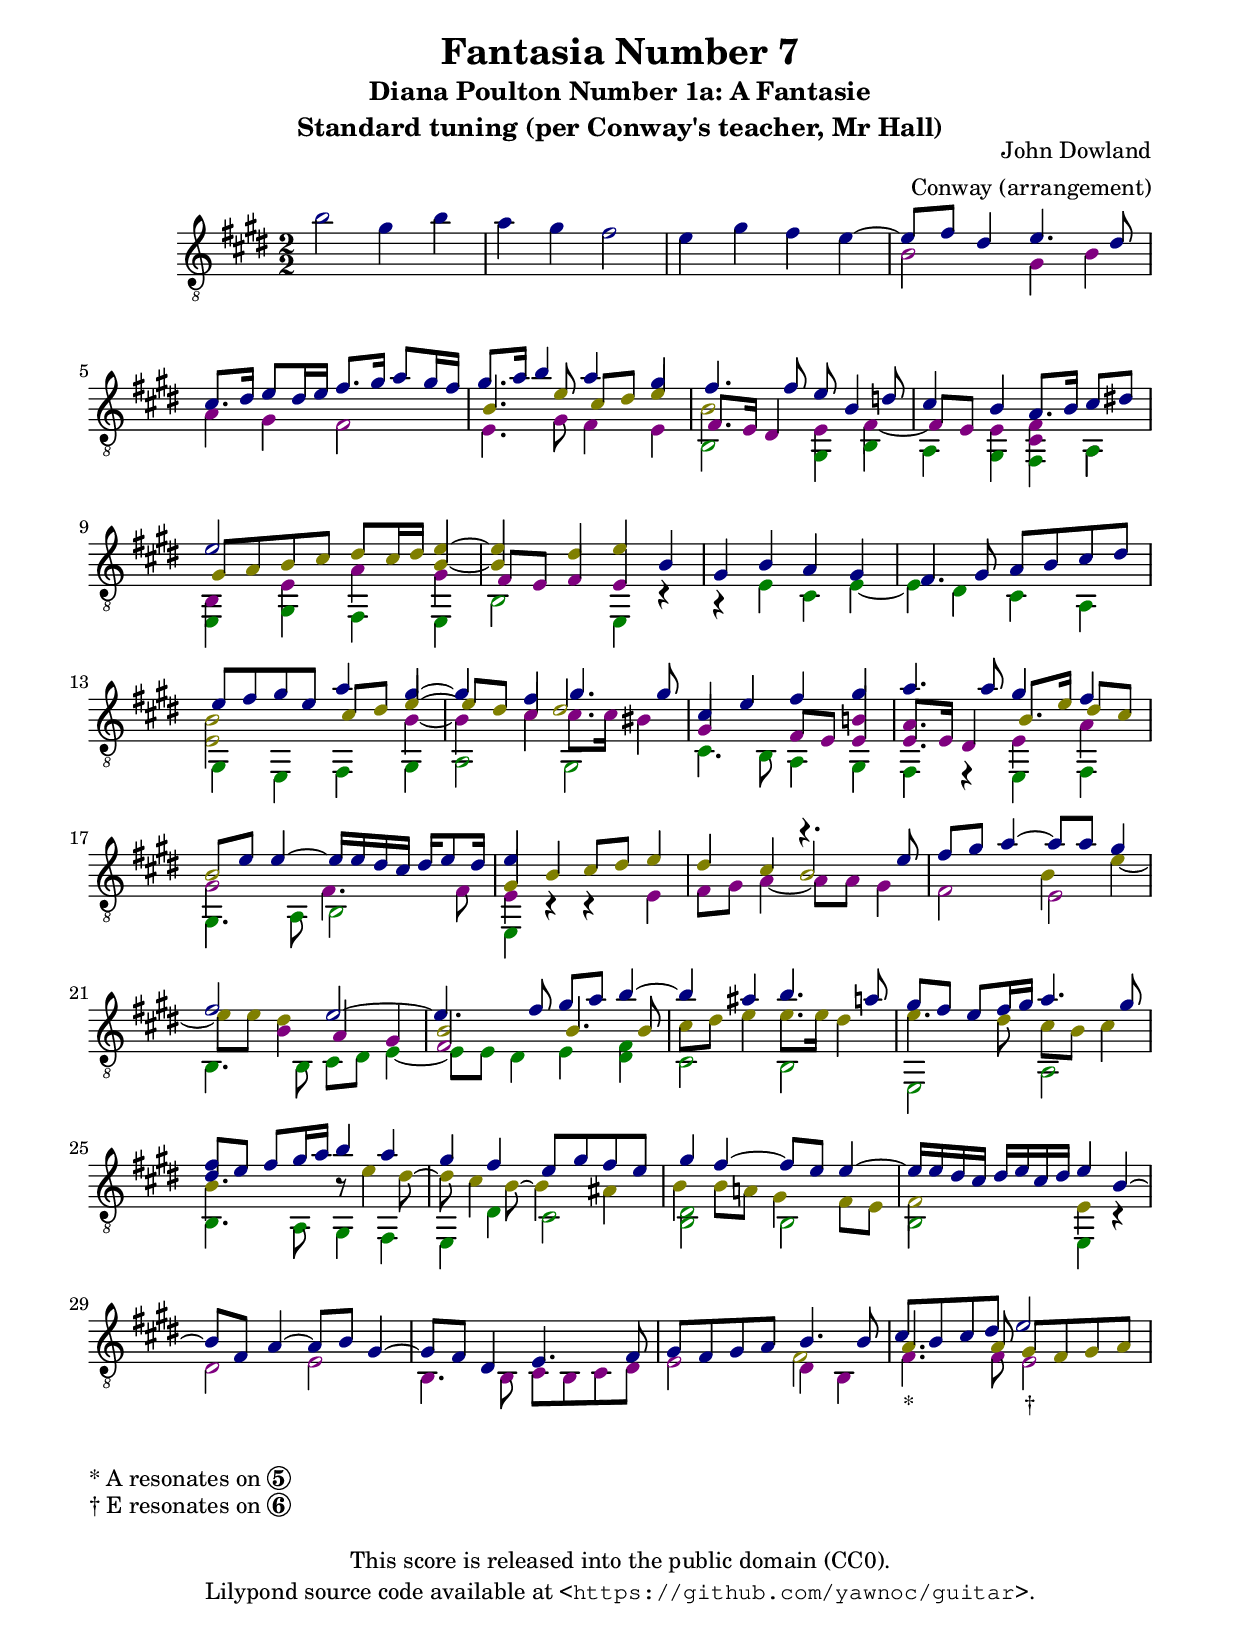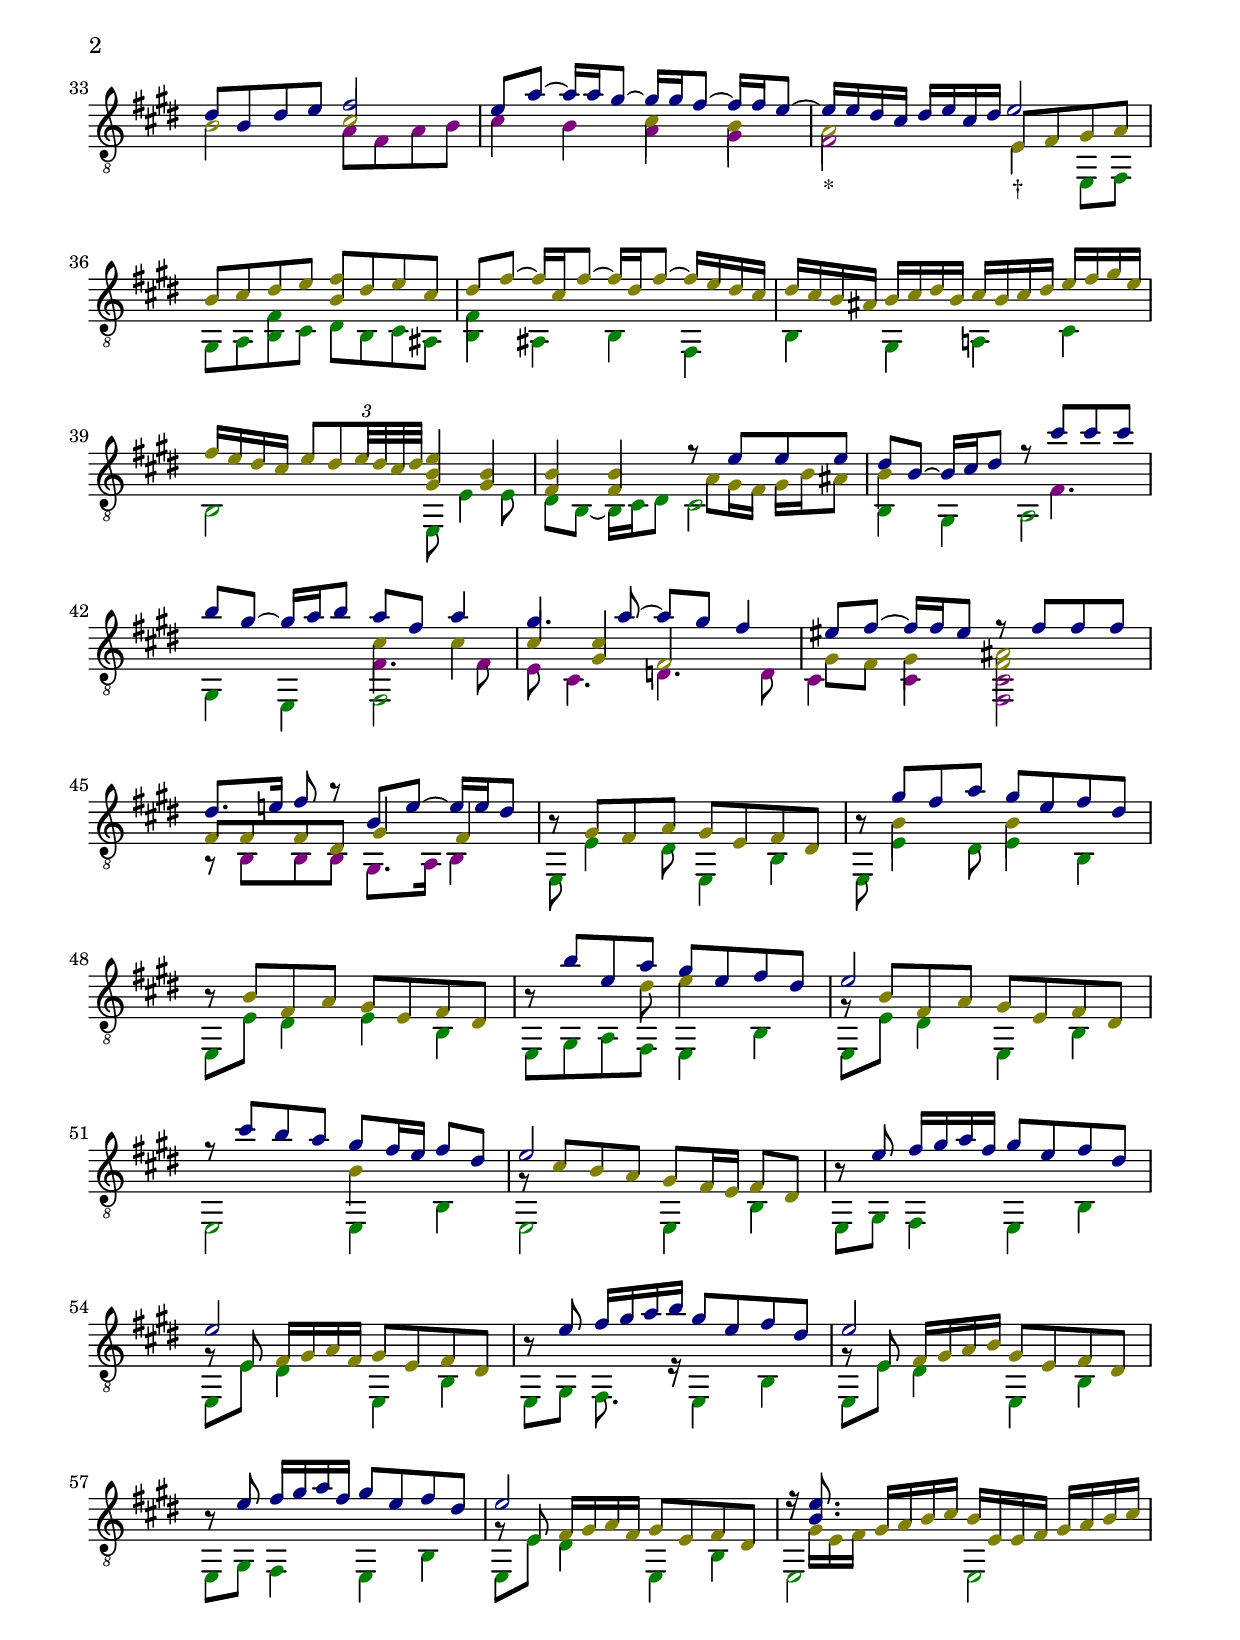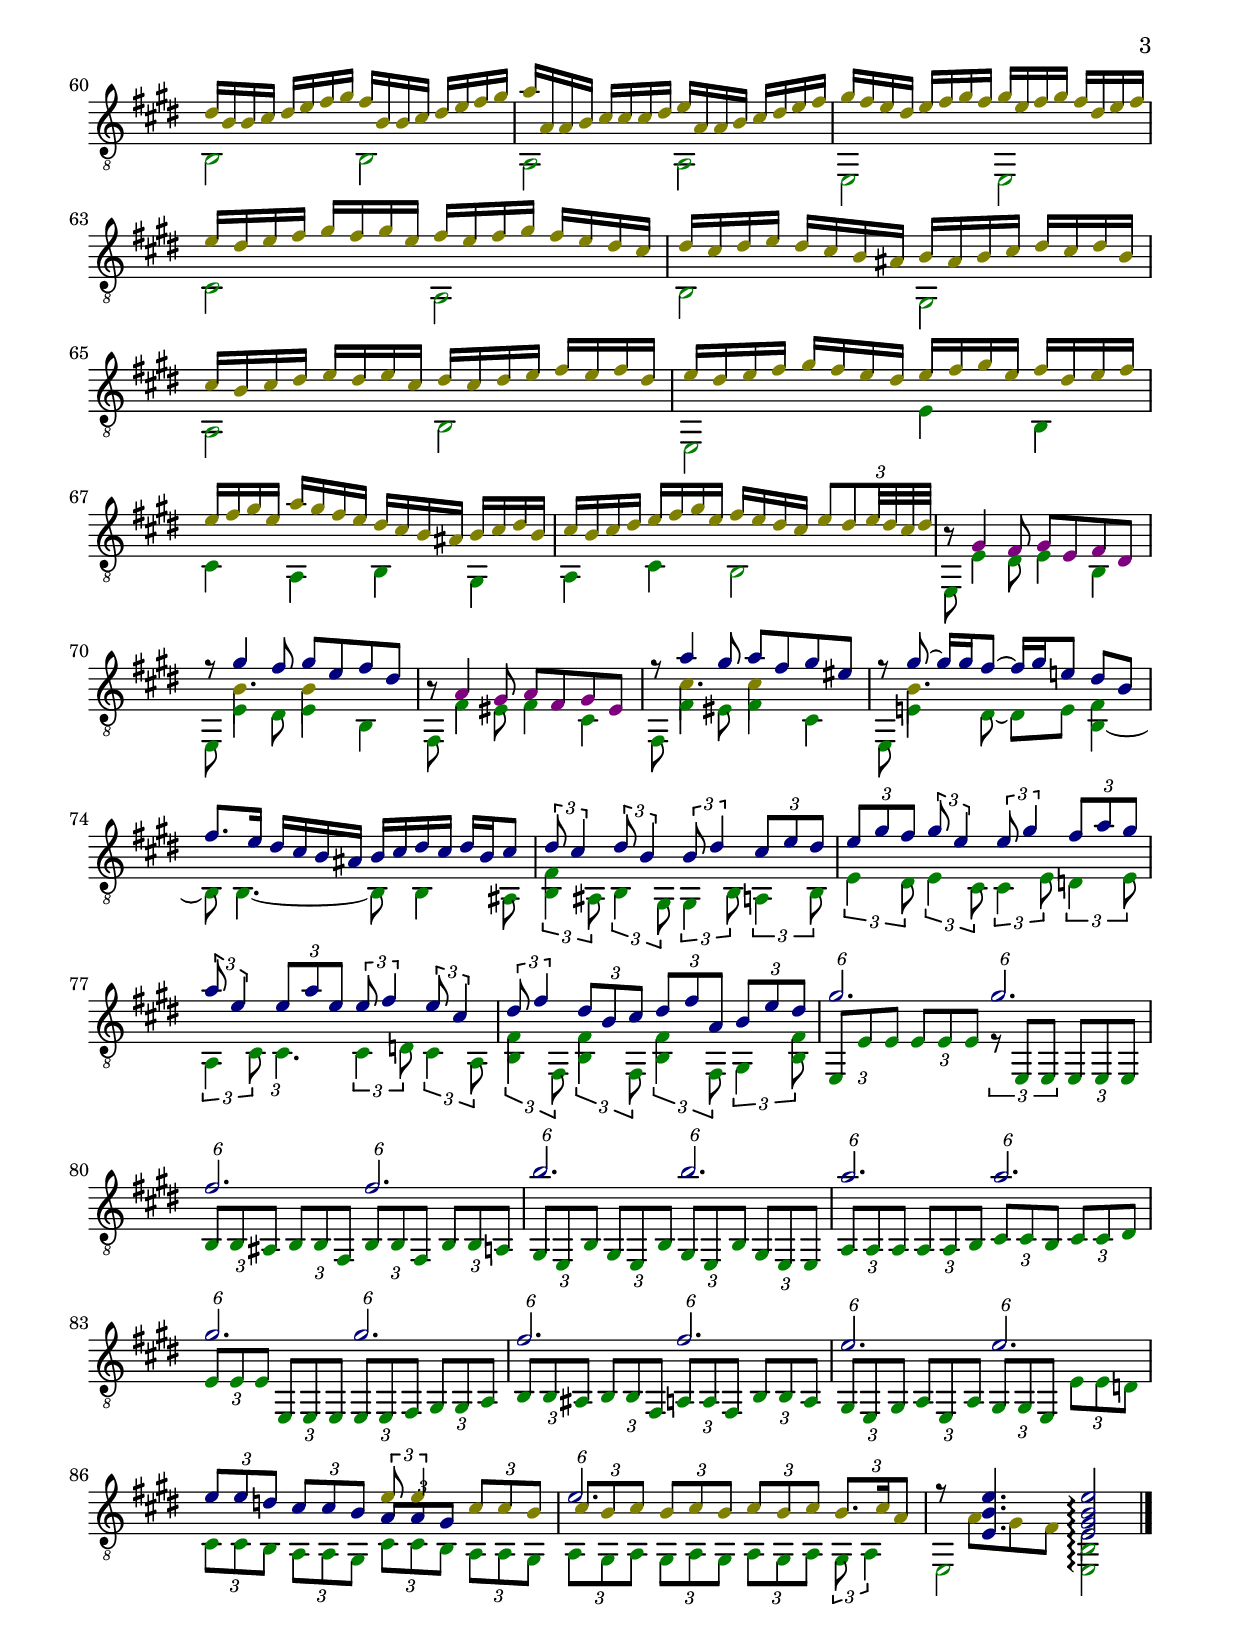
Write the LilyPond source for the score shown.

\version "2.18.2"


%%%%%%%%%%%%%%%%%%%%%%%%%%%%%%%%%%%%%%%%%%%%%%%%%%%%%%%%%%%%%%%%
% General
%%%%%%%%%%%%%%%%%%%%%%%%%%%%%%%%%%%%%%%%%%%%%%%%%%%%%%%%%%%%%%%%

\paper {
  top-margin = 1.5\cm
  left-margin = 1.5\cm
  right-margin = 1.5\cm
  bottom-margin = 1.5\cm
  ragged-last-bottom = ##f
  footnote-separator-markup = \markup { \vspace #1.5 }
}

globalSettings = {
  \accidentalStyle modern
  \compressFullBarRests
  \mergeDifferentlyHeadedOn
  \mergeDifferentlyDottedOn
  \numericTimeSignature
  \pointAndClickOff
  \override TextScript.extra-offset = #'(0 . 0.7)
  \override Score.FootnoteItem.annotation-line = ##f
}

origin-url = "https://github.com/yawnoc/guitar"

\header {
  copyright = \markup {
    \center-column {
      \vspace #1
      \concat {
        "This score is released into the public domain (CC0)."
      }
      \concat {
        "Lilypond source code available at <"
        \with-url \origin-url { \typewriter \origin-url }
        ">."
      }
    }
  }
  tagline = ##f
}

triplet = #(define-music-function
  (parser location music) (ly:music?)
  #{
    \tuplet 3/2 { $music }
  #}
)

tripletDuple = #(define-music-function
  (parser location music) (ly:music?)
  #{
    \tuplet 6/4 { $music }
  #}
)

overrideBeamedStemLengths = #(define-scheme-function
  (parser location lengths) (list?)
  #{
    \override Stem.details.beamed-lengths = $lengths
  #}
)
revertBeamedStemLengths = { \revert Stem.details.beamed-lengths }

overrideBeamVerticalPositions = #(define-scheme-function
  (parser location positions) (pair?)
  #{
    \override Beam.positions = $positions
  #}
)

%%%%%%%%%%%%%%%%%%%%%%%%%%%%%%%%%%%%%%%%%%%%%%%%%%%%%%%%%%%%%%%%
% Semantic bar lines
%%%%%%%%%%%%%%%%%%%%%%%%%%%%%%%%%%%%%%%%%%%%%%%%%%%%%%%%%%%%%%%%

barLineGoto = { \bar "||" }
barLineKeyChange = { \bar "||" }
barLineEnd = { \bar "|." }

%%%%%%%%%%%%%%%%%%%%%%%%%%%%%%%%%%%%%%%%%%%%%%%%%%%%%%%%%%%%%%%%
% Guitar notation
%%%%%%%%%%%%%%%%%%%%%%%%%%%%%%%%%%%%%%%%%%%%%%%%%%%%%%%%%%%%%%%%

stringNumbersAbove = { \set stringNumberOrientations = #'(up) }
stringNumbersBelow = { \set stringNumberOrientations = #'(down) }

fingeringAbove = { \set fingeringOrientations = #'(up) }
fingeringBelow = { \set fingeringOrientations = #'(down) }
fingeringAleft = { \set fingeringOrientations = #'(left) }
fingeringAright = { \set fingeringOrientations = #'(right) }

startGraceMusic = {
  <>(
  \override Fingering.font-size = -6
}
stopGraceMusic = {
  \revert Fingering.font-size
  <>)
}

overrideHorizontalShift = #(define-scheme-function
  (parser location distance) (number?)
  #{
    \override NoteColumn.force-hshift = $distance
  #}
)
revertHorizontalShift = { \revert NoteColumn.force-hshift }

barreSpan = #(define-music-function
  (parser location label offsetPair music)
  (string? (pair? (cons 0 0)) ly:music?)
  (let
    (
      (elements (extract-named-music music '(NoteEvent EventChord)))
    )
    (if
      (pair? elements)
      (let
        (
          (first-element (first elements))
          (last-element (last elements))
        )
        (set!
          (ly:music-property first-element 'articulations)
          (cons
            (make-music 'TextSpanEvent 'span-direction -1)
            (ly:music-property first-element 'articulations)
          )
        )
        (set!
          (ly:music-property last-element 'articulations)
          (cons
            (make-music 'TextSpanEvent 'span-direction 1)
            (ly:music-property last-element 'articulations)
          )
        )
      )
    )
  )
  #{
    \once \override TextSpanner.font-shape = #'upright
    \once \override TextSpanner.style = #'line
    \once \override TextSpanner.extra-offset = #offsetPair
    \once \override TextSpanner.bound-details = #`(
      (left
        (text . ,#{ \markup { \raise #-0.7 { #label \hspace #0.7 }} #})
        (Y . 0)
        (padding . -0.8)
        (attach-dir . -2)
      )
      (right
        (text . ,#{ \markup { \draw-line #'(0 . -1.3) } #}) ;; draw hook
        (Y . 0)
        (padding . -0.5)
        (attach-dir . 2)
      )
    )
    \once \override TextSpanner #'after-line-breaking = #(lambda (grob)
      (let*
        (
          (originalGrob (ly:grob-original grob))
          (splitGrobs (ly:spanner-broken-into originalGrob))
        )
        (if
          (and
            (>= (length splitGrobs) 2)
            (not (eq? (car (last-pair splitGrobs)) grob))
          )
          (begin
            (ly:grob-set-nested-property! grob
              '(bound-details right text)
              #{ \markup { \draw-line #'(0 . 0) } #} ;; suppress draw hook
            )
            (ly:grob-set-property! grob
              'extra-offset
              (cons
                (car offsetPair)
                (+ (cdr offsetPair) 0.7) ;; correction for suppressed hook
              )
            )
            (ly:grob-set-nested-property! grob
              '(bound-details right padding)
              #'-3 ;; increase spanner length
            )
          )
        )
      )
    )
    $music
  #}
)

barre = #(define-scheme-function
  (parser location label) (string?)
  #{
    \markup {
      \center-align {
        \hspace #0.7
        $label
      }
    }
  #}
)

nudgeNextBarre = #(define-scheme-function
  (parser location distance) (number?)
  #{
    \once \override TextScript.X-offset = $distance
  #}
)

position = #(define-scheme-function
  (parser location label) (string?)
  #{
    \markup {
      \center-align {
        \hspace #0.5
        $label
      }
    }
  #}
)

#(define-markup-command
  (markupString layout properties stringNumber) (markup?)
  (interpret-markup layout properties
    #{
      \markup \circle { \bold #stringNumber }
    #}
  )
)

#(define-markup-command
  (resonatesOn layout properties note stringNumber) (markup? markup?)
  (interpret-markup layout properties
    #{
      \markup { #note "resonates on" \markupString #stringNumber }
    #}
  )
)

%%%%%%%%%%%%%%%%%%%%%%%%%%%%%%%%%%%%%%%%%%%%%%%%%%%%%%%%%%%%%%%%
% Goto statements
%%%%%%%%%%%%%%%%%%%%%%%%%%%%%%%%%%%%%%%%%%%%%%%%%%%%%%%%%%%%%%%%

overrideGotoVisibility = {
  \once \override Score.RehearsalMark #'break-visibility = #'#(#t #t #f)
}

makeGotoMark = #(define-scheme-function
  (parser location label) (string?)
  #{
    \mark \markup { \small \italic $label }
  #}
)

simultaneousMarkSeparator = {
  \cadenzaOn
    s1073741824 % stupid, but works
  \cadenzaOff
}

coda = {
  \overrideGotoVisibility
  \mark \markup { \musicglyph #"scripts.coda" }
}

fine = {
  \overrideGotoVisibility
  \makeGotoMark Fine
}

dcAlCoda = {
  \overrideGotoVisibility
  \makeGotoMark "D.C. al Coda"
}

dcAlFine = {
  \overrideGotoVisibility
  \makeGotoMark "D.C. al Fine"
}

toCoda = {
  \overrideGotoVisibility
  \makeGotoMark "to Coda"
}



\header {
  title = "Fantasia Number 7"
  subtitle = \markup {
    \center-column {
      "Diana Poulton Number 1a: A Fantasie"
      "Standard tuning (per Conway's teacher, Mr Hall)"
    }
  }
  composer = "John Dowland"
  arranger = "Conway (arrangement)"
}


initialSignatures = {
  \clef "treble_8"
  \key e \major
  \time 2/2
  \set Timing.beamExceptions = #'()
  \set Timing.baseMoment = #(ly:make-moment 1/4)
  \set Timing.beatStructure = #'(1 1 1 1)
  \set Timing.beamExceptions = #'(
    (
      end
        .
      (
        ((1 . 8) . (4 4)) ;; quavers by fours
        ((1 . 12) . (3 3 3 3)) ;; anything shorter by beat
      )
    )
  )
  \set Staff.connectArpeggios = ##t
}


highVoiceMusic = {
  
  \override NoteHead.color = #darkblue
  
  % Main theme high
  \barNumberCheck #1
  \relative c'' {
    \stemDown
    b2 gis4 b |
    a gis fis2 |
    e4 gis fis e~ |
    \stemUp
    e8 fis dis4 e4. dis8 |
    cis8. dis16 e8 dis16 e fis8. gis16 a8 gis16 fis |
    gis8. a16 b4 a gis |
    \once \overrideHorizontalShift #0.3 fis4. fis8 e8 b4 d8 |
    cis4 b a8. b16 cis8 dis |
    e2 s2 |
    s2 s4
  }
  
  % Main theme low
  \barNumberCheck #10
  \relative c' {
    b4 |
    gis b a gis |
    fis4. gis8 a b cis dis |
    e fis gis e a4 gis~ |
    gis
      \shiftOn
        \once \overrideHorizontalShift #0
        fis
      \shiftOff
      \once \overrideHorizontalShift #0.45 gis4. gis8 |
    cis,4 e fis gis |
    a4. a8 gis4 fis |
    b,8 e e4~ e16 e dis cis dis16 e8 dis16 |
    e4
  }
  
  % Tee-tee taa high
  \barNumberCheck #18
  \relative c'' {
    s4 s2 |
    s2 c4.\rest e,8 |
    fis8 gis a4~ a8 a gis4 |
    fis2 e2~ |
    \once \overrideHorizontalShift #-0.25 e4. fis8 gis8 a b4~ |
    b ais b4. a8 |
    gis8 fis e8 fis16 gis a4. gis8 |
    <fis dis>8 e fis8 gis16 a b4 a |
    gis fis e8 gis fis e |
    gis4 fis~ fis8 e e4~ |
    e16 e dis cis dis e cis dis e4
  }
  
  % Tee-tee taa low
  \barNumberCheck #28
  \relative c' {
    b4~ |
    b8 fis a4~ a8 b gis4~ |
    gis8 fis dis4 e4. fis8 |
    gis fis gis a b4. b8 |
    \shiftOn
    \overrideHorizontalShift #-0.45 cis b cis dis e2 |
    \revertHorizontalShift
    dis8 b dis e \once \overrideHorizontalShift #0 fis2 |
    \shiftOff
    e8 a~ a16 a gis8~ gis16 gis fis8~ fis16 fis e8~ |
    e16 e dis cis dis e cis dis
      \shiftOn
        \once \overrideHorizontalShift #-0.3 e2 |
      \shiftOff
  }
  
  % Ascending scale
  \barNumberCheck #36
  {
    s1 * 3 |
    s2
  }
  
  % Tee-tee-tee
  \barNumberCheck #39
  \relative c' {
    s2 |
    s2 r8 e e e |
    dis b~ b16 cis dis8 r8 cis' cis cis |
    b8 gis~ gis16 a b8 a8 fis a4 |
    gis4. a8~ a gis fis4 |
    eis8 fis~ fis16 fis eis8 r8 fis fis fis |
    dis8. e16 fis8 r b,8 e~ e16 e dis8 |
  }
  
  % Majestic theme
  \barNumberCheck #46
  \relative c' {
    s1 |
    b8\rest gis' fis a gis e fis dis |
    s1 |
    b8\rest b' e, a gis e fis dis |
    e2 s2 |
    r8 cis' b a gis8 fis16 e fis8 dis |
    e2 s2 |
    b8\rest e fis16 gis a fis gis8 e fis dis |
    e2 s2 |
    b8\rest e fis16 gis a b gis8 e fis dis |
    e2 s2 |
    b8\rest e fis16 gis a fis gis8 e fis dis |
    e2 s2 |
  }
  
  % Scale runs
  \barNumberCheck #59
  \relative c' {
    r16 <e b>8. s4 s2 |
    s1 * 9 |
  }
  
  % Majestic interlude
  \barNumberCheck #69
  \relative c'' {
    s1 |
    r8 gis4 fis8 gis e fis dis |
    s1 |
    r8 a'4 gis8 a fis gis eis |
    r8 gis~ gis16 gis fis8~ fis16 gis e8 dis b |
    fis'8. e16 dis cis b ais
      b16 cis dis cis dis b cis8 |
  }
  
  % Triplet runs
  \barNumberCheck #75
  \relative c' {
    \triplet { dis8 cis4 } \triplet { dis8 b4 }
      \triplet { b8 dis4 } \triplet { cis8 e dis } |
    \triplet { e8 gis fis } \triplet { gis8 e4 }
      \triplet { e8 gis4 } \triplet { fis8 a gis } |
    \triplet { a8 e4 } \triplet { e8 a e }
      \triplet { e8 fis4 } \triplet { e8 cis4 } |
    \triplet { dis8 fis4 } \triplet { dis8 b cis }
      \triplet { dis8 fis a, } \triplet { b e dis } |
    \tripletDuple { gis2. } \tripletDuple { gis } |
    \tripletDuple { fis } \tripletDuple { fis } |
    \tripletDuple { b } \tripletDuple { b } |
    \tripletDuple { a } \tripletDuple { a } |
    \tripletDuple { gis } \tripletDuple { gis } |
    \tripletDuple { fis } \tripletDuple { fis } |
    \tripletDuple { e } \tripletDuple { e } |
    \triplet { e8 e d } \triplet { cis cis b }
      \once \overrideBeamVerticalPositions #'(0.75 . 0.75)
      \triplet { a a gis } s4 |
    \tripletDuple { e'2. } s2 |
  }
  
  % Finishing chords
  \barNumberCheck #88
  \relative c {
    r8 <e b' e>4.
      <e gis b e>2 \arpeggio
      \barLineEnd
  }
  
}


lowVoiceMusic = {
  
  \override NoteHead.color = #darkgreen
  
  % Main theme high
  \barNumberCheck #1
  \relative c {
    s1 * 6 |
    b2 gis4 b |
    a gis fis a |
    e gis fis e |
    b'2 e,4
  }
  
  % Main theme low
  \barNumberCheck #10
  \relative c {
    r4 |
    r4 e cis e~ |
    e dis cis a |
    gis e fis gis |
    a2 gis |
    cis4. b8 a4 gis |
    fis r e fis |
    \shiftOn
    \overrideHorizontalShift #0
      gis4.
    \shiftOff
      a8 b2 |
    e,4
  }
  
  % Tee-tee taa high
  \barNumberCheck #18
  \relative c {
    s4 s4 s4 |
    s1 * 2 |
    b4. b8 cis8 dis e4~ |
    \once \overrideHorizontalShift #1 e8 e dis4 e4 <dis fis> |
    cis2 b |
    e, a |
    b4. a8 gis4 fis |
    e dis' cis2 |
    <b dis> b |
    b e,4
  }
  
  % Tee-tee taa low
  \barNumberCheck #28
  \relative c {
    r4 |
    s1 * 6 |
    s2
  }
  
  % Ascending scale
  \barNumberCheck #35
  \relative c, {
    s4 e8 fis |
    gis a <b fis'> cis dis b cis ais |
    <b fis'>4 ais b fis |
    b gis a cis |
    b2
  }
  
  % Tee-tee-tee
  \barNumberCheck #39
  \relative c, {
    e8 e'4 e8 |
    dis8 b~ b16 cis dis8 cis2 |
    b4 gis a2 |
    gis4 e fis2 |
    s1 * 3 |
  }
  
  % Majestic theme
  \barNumberCheck #46
  \relative c, {
    e8 e'4 dis8 e,4 b' |
    e,8 e'4 dis8 e4 b |
    e,8 e' dis4 e b |
    e,8 gis a fis e4 b' |
    e,8 e' dis4 e, b' |
    e,2 e4 b' |
    e,2 e4 b' |
    e,8 gis fis4 e b' |
    e,8 e' dis4 e, b' |
    e,8[ gis] fis8. r16 e4 b' |
    e,8 e' dis4 e, b' |
    e,8 gis fis4 e b' |
    e,8 e' dis4 e, b' |
  }
  
  % Scale runs
  \barNumberCheck #59
  \relative c, {
    e2 e |
    b' b |
    a a |
    e e |
    cis' a |
    b gis |
    a b |
    e, e'4 b |
    cis a b gis |
    a cis b2 |
  }
  
  % Majestic interlude
  \barNumberCheck #69
  \relative c, {
    e8 e'4 dis8 e4 b |
    e,8 e'4 dis8 e4 b |
    fis8 fis'4 eis8 fis4 cis |
    fis,8 fis'4 eis8 fis4 cis |
    e,8 e'4 dis8~ dis e <b~ fis'>4 |
    b8 b4.~ b8 b4 ais8 |
  }
  
  % Triplet runs
  \barNumberCheck #75
  \relative c {
    \triplet { <b fis'>4 ais8 } \triplet { b4 gis8 }
      \triplet { gis4 b8 } \triplet { a4 b8 } |
    \triplet { e4 dis8 } \triplet { e4 cis8 }
      \triplet { cis4 e8 } \triplet { d4 e8 } |
    \triplet { a,4 cis8 } \triplet { cis4. }
      \triplet { cis4 d8 } \triplet { cis4 a8 } |
    \triplet { <b fis'>4 fis8 } \triplet { <b fis'>4 fis8 }
      \triplet { <b fis'>4 fis8 } \triplet { gis4 <b fis'>8 } |
    \shiftOn
    \stemUp
    \triplet { e,8 e' e } \triplet { e e e }
      \triplet { r e, e } \triplet { e e e } |
    \triplet { b' b ais } \triplet { b b fis }
      \triplet { b b fis } \triplet { b b a } |
    \triplet { gis e b' } \triplet { gis e b' }
      \triplet { gis e b' } \triplet { gis e e } |
    \triplet { a a a } \triplet { a a b }
      \triplet { cis cis b } \triplet { cis cis dis } |
    \triplet { e e e } \triplet { e, e e }
      \triplet { e e fis } \triplet { gis gis a } |
    \triplet { b b ais } \triplet { b b fis }
      \triplet { a a fis } \triplet { b b a } |
    \triplet { gis e gis } \triplet { a e a }
      \triplet { gis gis e }
    \stemDown
    \shiftOff
      \triplet { e' e d } |
    \triplet { cis cis b } \triplet { a a gis }
      \triplet { cis cis b } \triplet { a a gis } |
    \triplet { a gis a } \triplet { gis a gis }
      \triplet { a gis a } \triplet { gis8 a4 } |
  }
  
  % Finishing chords
  \barNumberCheck #88
  \relative c, {
    e2 \shiftOn <e b'>2 \arpeggio |
  }
  
}


upperMiddleVoiceMusic = {
  
  \override NoteHead.color = #darkyellow
  
  % Main theme high
  \barNumberCheck #1
  \relative c' {
    s1 * 5 |
    \once \overrideHorizontalShift #0.4 b4. e8
      cis8 dis
      \once \overrideHorizontalShift #0 e4 |
    \stemDown
    \once \overrideHorizontalShift #0 b2 s2 |
    \stemUp
    s1 |
    gis8 a b cis dis8 cis16 \shiftOff dis <e~ b_~>4 |
    <e b> dis e
    \shiftOn
  }
  
  % Main theme low
  \barNumberCheck #10
  \relative c' {
    s4 |
    s1 * 2 |
    \stemDown
    <b e,>2
    \stemUp
      cis8 dis \once \overrideHorizontalShift #0 e4~ |
    e8 dis
      \shiftOff cis4 \shiftOn
      \once \overrideHorizontalShift #-0.75 dis2 |
    s1 |
    s2 \stemUp b8. e16 dis8 cis |
      \shiftOff
      \stemDown
        \once \hide Stem b2
      \stemUp
      \shiftOn
      s2 |
    \once \overrideHorizontalShift #0 gis4
  }
  
  % Tee-tee taa high
  \barNumberCheck #18
  \relative c' {
    b4 cis8 dis e4 |
    dis4 cis b2 |
    \stemDown
    s2 b4 e_~ |
    \once \overrideHorizontalShift #0.9 e8 e
      \once \overrideHorizontalShift #0 dis4 s2 |
    \once \overrideHorizontalShift #0
    \once \hide Stem
      b2
    \stemUp
      b4. b8 |
    \stemDown
    \overrideHorizontalShift #0
    cis8 dis e4 e8. e16 dis4 |
    e4. dis8
      \once \overrideBeamVerticalPositions #'(-2.4 . -2.6) cis8 b
      cis4 |
    b4. s8 b8\rest e4 dis8~ |
    dis8 cis4 b8~
    \revertHorizontalShift
      b4 ais |
    b4 b8 a gis4 fis8 e |
    \overrideHorizontalShift #0
    fis2 e4
    \revertHorizontalShift
    \stemUp
  }
  
  % Tee-tee taa low
  \barNumberCheck #28
  \relative c {
    s4 |
    s1 * 2 |
    s2 \stemDown fis2 \stemUp |
    \shiftOff
    \footnote "*" #'(0 . -4) \markup { "*" \resonatesOn A 5 }
    a4. a8 gis fis gis a |
    \stemDown b2 \stemUp cis |
    \shiftOn
    s2
      \stemDown
      \overrideHorizontalShift #0
      cis4 b |
    \footnote "*" #'(0 . -4) \markup { }
    a2
      \stemUp
      \revertHorizontalShift
  }
  
  % Ascending scale
  \barNumberCheck #35
  \relative c {
    \shiftOff
    e8 fis gis a |
    b cis dis e <fis b,> dis e cis |
    dis fis~ fis16 cis fis8~ fis16 dis fis8~ fis16 e dis cis |
    dis cis b ais b cis dis b cis b cis dis e fis gis e |
    fis e dis cis \triplet { e8 dis e32 dis cis dis } <e b gis>4
    \shiftOn
  }
  
  % Tee-tee-tee
  \barNumberCheck #39
  \relative c' {
    <b gis>4 |
    <b fis> <b fis>
      \stemDown
      \once \overrideHorizontalShift #1.3
      a8 gis16 fis gis16 b ais8 |
    \once \overrideHorizontalShift #0 b4 s4 s2 |
    s2
      \overrideHorizontalShift #0
      \shiftOnn cis4
      \shiftOn cis |
      \stemUp
    cis <cis gis> fis,2 |
    \shiftOff
    \stemDown
    gis8 fis gis4 <ais fis>2 |
    \stemUp
    \shiftOn
    \once \overrideBeamVerticalPositions #'(0 . 0)
    fis8 fis fis dis
      \revertHorizontalShift
      gis4 fis |
  }
  
  % Majestic theme
  \barNumberCheck #46
  \relative c' {
    b8\rest gis fis a gis e fis dis |
    \overrideHorizontalShift #0
    \stemDown s8 b'4 s8 b4 s4 \stemUp |
    \revertHorizontalShift
    b8\rest b8 fis a gis e fis dis |
    \overrideHorizontalShift #0
    \stemDown s4. dis'8 e4 s4 \stemUp |
    \revertHorizontalShift
    g,8\rest b8 fis a gis e fis dis |
    s2
      \stemDown
        \once \overrideHorizontalShift #0 b'4
      \stemUp
      s4 |
    g8\rest cis b a gis8 fis16 e fis8 dis |
    s1 |
    g8\rest e fis16 gis a fis gis8 e fis dis |
    s1 |
    g8\rest e fis16 gis a b gis8 e fis dis |
    s1 |
    g8\rest e fis16 gis a fis gis8 e fis dis |
  }
  
  % Scale runs
  \barNumberCheck #59
  \relative c' {
    s16 \stemDown gis e fis \stemUp gis a b cis
      b e, e fis gis a b cis |
    dis b b cis dis e fis gis
      fis b, b cis dis e fis gis |
    a a, a b cis cis cis dis
      e a, a b cis dis e fis |
    gis fis e dis e fis gis fis
      gis e fis gis fis dis e fis |
    e dis e fis gis fis gis e
      fis e fis gis fis e dis cis |
    dis cis dis e dis cis b ais
      b ais b cis dis cis dis b |
    cis b cis dis e dis e cis
      dis cis dis e fis e fis dis |
    e dis e fis gis fis e dis
      e fis gis e
      fis dis e fis |
    e fis gis e
      a gis fis e
      dis cis b ais
      b cis dis b |
    cis b cis dis
      e fis gis e
      fis e dis cis
      \triplet { e8 dis e32 dis cis dis } |
  }
  
  % Majestic interlude
  \barNumberCheck #69
  \relative c' {
    \overrideHorizontalShift #0
    \stemDown
    s1 |
    s8 b4. b4 s4 |
    s1 |
    s8 cis4. cis4 s4 |
    s8 b4. s2 |
    s1 |
    \stemUp
    \revertHorizontalShift
  }
  
  % Triplet runs
  \barNumberCheck #75
  \relative c' {
    s1 * 11 |
    s2
      \overrideHorizontalShift #0
      \triplet { e8 e4 }
      \revertHorizontalShift
      \triplet { cis8 cis b } |
    \triplet { cis b cis } \triplet { b cis b }
      \triplet { cis b cis } \triplet { b8. cis16 a8 } |
  }
  
  % Finishing chords
  \barNumberCheck #88
  \relative c' {
    \stemDown
    s8 a gis fis \shiftOff e2 |
  }
  
}


lowerMiddleVoiceMusic = {
  
  \override NoteHead.color = #darkmagenta
  
  % Main theme high
  \barNumberCheck #1
  \relative c' {
    s1 * 3 |
    \shiftOff
    b2 gis4 b |
    a gis fis2 |
    \once \overrideHorizontalShift #0.3 e4. gis8 fis4 e |
    \shiftOn
    \stemUp
    \overrideBeamedStemLengths #'(3)
    fis8. e16 dis4 \stemDown
    \revertBeamedStemLengths
      \overrideHorizontalShift #0 e4 fis~ |
      \revertHorizontalShift
    \stemUp
    fis8 e \stemDown
      \overrideHorizontalShift #0 e4 <cis fis>4 a |
    b e a gis |
      \revertHorizontalShift
    \stemUp
    fis8 e
      \overrideHorizontalShift #0 fis4 e
      \revertHorizontalShift
    \stemDown
  }
  
  % Main theme low
  \barNumberCheck #10
  \relative c {
    s4 |
    s1 * 2 |
    s2 s4 \overrideHorizontalShift #0 b'4~ |
    b \revertHorizontalShift
      \shiftOff cis \shiftOn
      \once \overrideHorizontalShift #0.3
        cis8. cis16
      bis4 |
    \stemUp
    \once \overrideHorizontalShift #0 gis4 s4
      \once \overrideHorizontalShift #0 fis8 e
      \once \overrideHorizontalShift #0 <e b'>4 |
    \once \overrideHorizontalShift #0 <e a>8. e16 dis4
      \stemDown
      \overrideHorizontalShift #0 e4 a |
      \revertHorizontalShift
    \shiftOnn
      \once \overrideHorizontalShift #0 gis2
    \shiftOn
      fis4. fis8 |
    \once \overrideHorizontalShift #0 e4
  }
  
  % Tee-tee taa high
  \barNumberCheck #18
  \relative c {
    \shiftOff
    r4 r e |
    fis8 gis a4~ a8 a gis4 |
    fis2 e |
    \shiftOn
    \stemUp
    s4
      \once \overrideHorizontalShift #0
      \once \hide Stem
        b'
      a gis |
    \once \overrideHorizontalShift #0 fis2 s2 |
    \stemDown
    s1 * 5 |
    s2 s4
  }
  
  % Tee-tee taa low
  \barNumberCheck #28
  \relative c {
    s4 |
    \shiftOff
    dis2 e |
    b4. b8 cis b cis dis |
    e2 dis4 b |
    fis'4. fis8
      \footnote "†" #'(0 . -2.5) \markup { "†" \resonatesOn E 6 }
      e2 |
    s2 a8 fis a b |
    cis4 b a gis |
    fis2
      \footnote "†" #'(0 . -2.5) \markup { }
      e4
    \shiftOn
  }
  
  % Ascending scale
  \barNumberCheck #35
  {
    s4 |
    s1 * 3 |
    s2
  }
  
  % Tee-tee-tee
  \barNumberCheck #39
  \relative c {
    s2 |
    s1 |
    s2 s8 fis4. |
    s2 \once \overrideHorizontalShift #0 fis4. fis8 |
    e8 cis4. d4. d8 |
    \once \overrideHorizontalShift #-1.3 cis4
    \overrideHorizontalShift #0
    cis <cis fis,>2 |
    \revertHorizontalShift
    r8 b b b gis8. a16 b4 |
  }
  
  % Majestic theme
  \barNumberCheck #46
  {
    s1 * 13 |
  }
  
  % Scale runs
  \barNumberCheck #59
  {
    s1 * 10 |
  }
  
  % Majestic interlude
  \barNumberCheck #69
  \relative c' {
    \stemUp
    b8\rest gis4 fis8 gis e fis dis |
    s1 |
    b'8\rest a4 gis8 a fis gis eis |
    s1 * 3 |
    \stemDown
  }
  
}


allMusic = {
  \new Staff \with {
    midiInstrument = #"acoustic guitar (nylon)"
    \consists "Span_arpeggio_engraver"
  }
  \globalSettings
  \initialSignatures
  <<
    << \highVoiceMusic >>
      \\
    << \lowVoiceMusic >>
      \\
    << \upperMiddleVoiceMusic >>
      \\
    << \lowerMiddleVoiceMusic >>
  >>
}


\score {
  \allMusic
}

\score {
  \allMusic
  \midi { }
}
